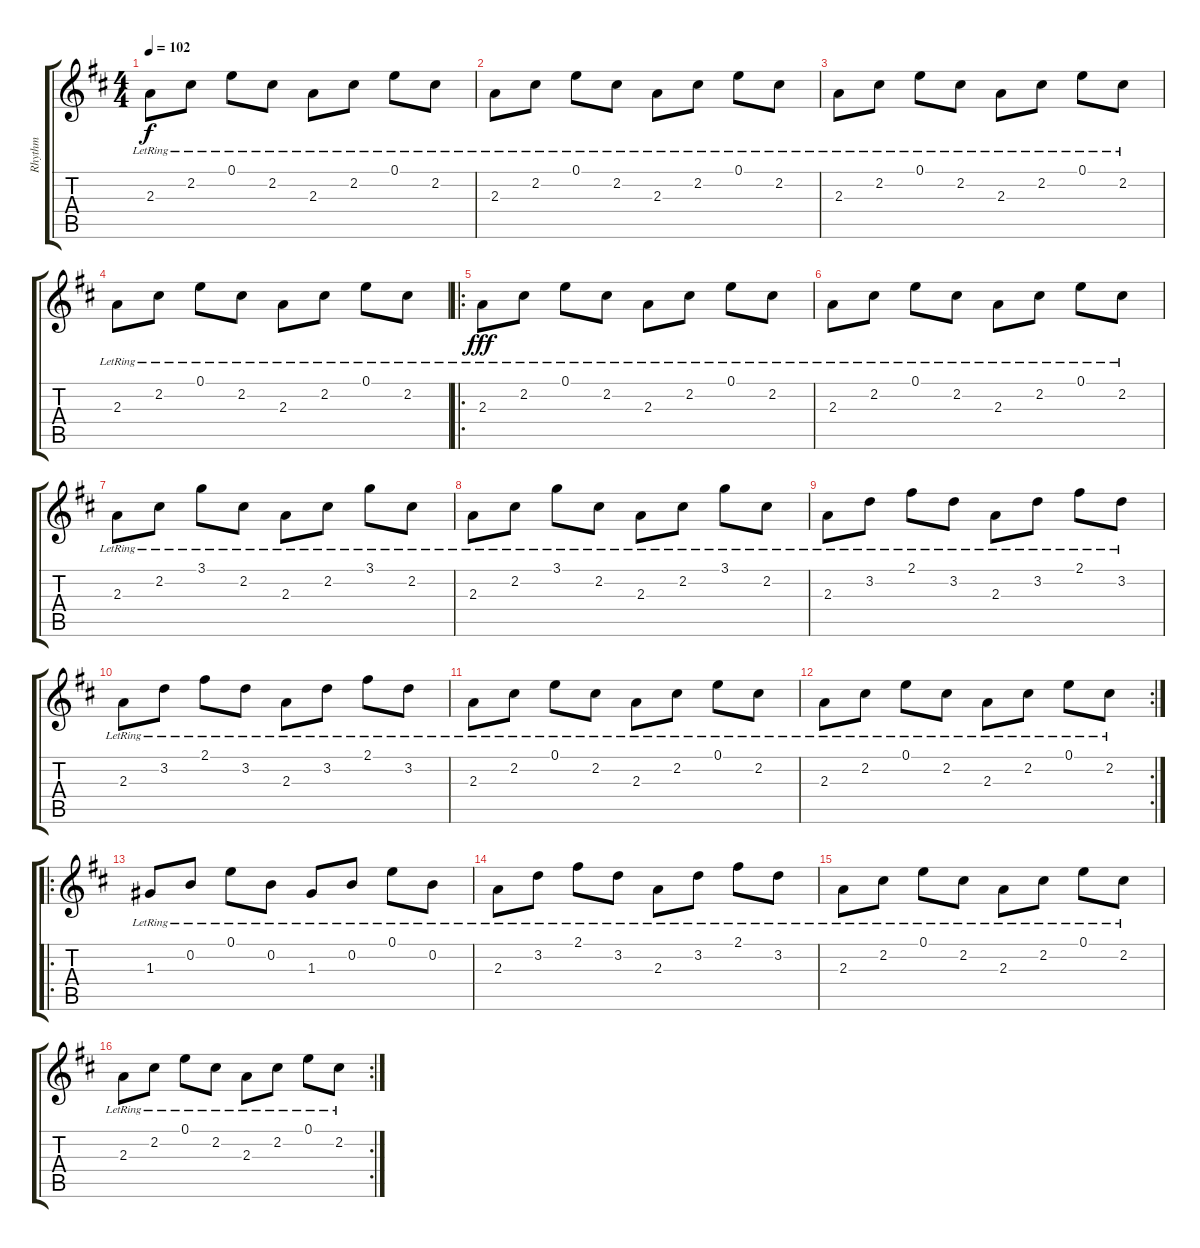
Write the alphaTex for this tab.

\track ("Rhythm" "Rhythm") {instrument acousticguitarsteel}
\staff {score tabs}
\tuning (E4 B3 G3 D3 A2 E2) {hide}
\ts (4 4)
\tempo 102
\clef g2
\ks d
2.3{lr}.8{dy f} 2.2{lr}.8 0.1{lr}.8 2.2{lr}.8 2.3{lr}.8 2.2{lr}.8 0.1{lr}.8 2.2{lr}.8 |
2.3{lr}.8 2.2{lr}.8 0.1{lr}.8 2.2{lr}.8 2.3{lr}.8 2.2{lr}.8 0.1{lr}.8 2.2{lr}.8 |
2.3{lr}.8 2.2{lr}.8 0.1{lr}.8 2.2{lr}.8 2.3{lr}.8 2.2{lr}.8 0.1{lr}.8 2.2{lr}.8 |
2.3{lr}.8 2.2{lr}.8 0.1{lr}.8 2.2{lr}.8 2.3{lr}.8 2.2{lr}.8 0.1{lr}.8 2.2{lr}.8 |
\ro
2.3{lr}.8{dy fff} 2.2{lr}.8 0.1{lr}.8 2.2{lr}.8 2.3{lr}.8 2.2{lr}.8 0.1{lr}.8 2.2{lr}.8 |
2.3{lr}.8 2.2{lr}.8 0.1{lr}.8 2.2{lr}.8 2.3{lr}.8 2.2{lr}.8 0.1{lr}.8 2.2{lr}.8 |
2.3{lr}.8 2.2{lr}.8 3.1{lr}.8 2.2{lr}.8 2.3{lr}.8 2.2{lr}.8 3.1{lr}.8 2.2{lr}.8 |
2.3{lr}.8 2.2{lr}.8 3.1{lr}.8 2.2{lr}.8 2.3{lr}.8 2.2{lr}.8 3.1{lr}.8 2.2{lr}.8 |
2.3{lr}.8 3.2{lr}.8 2.1{lr}.8 3.2{lr}.8 2.3{lr}.8 3.2{lr}.8 2.1{lr}.8 3.2{lr}.8 |
2.3{lr}.8 3.2{lr}.8 2.1{lr}.8 3.2{lr}.8 2.3{lr}.8 3.2{lr}.8 2.1{lr}.8 3.2{lr}.8 |
2.3{lr}.8 2.2{lr}.8 0.1{lr}.8 2.2{lr}.8 2.3{lr}.8 2.2{lr}.8 0.1{lr}.8 2.2{lr}.8 |
\rc 2
2.3{lr}.8 2.2{lr}.8 0.1{lr}.8 2.2{lr}.8 2.3{lr}.8 2.2{lr}.8 0.1{lr}.8 2.2{lr}.8 |
\ro
1.3{lr}.8 0.2{lr}.8 0.1{lr}.8 0.2{lr}.8 1.3{lr}.8 0.2{lr}.8 0.1{lr}.8 0.2{lr}.8 |
2.3{lr}.8 3.2{lr}.8 2.1{lr}.8 3.2{lr}.8 2.3{lr}.8 3.2{lr}.8 2.1{lr}.8 3.2{lr}.8 |
2.3{lr}.8 2.2{lr}.8 0.1{lr}.8 2.2{lr}.8 2.3{lr}.8 2.2{lr}.8 0.1{lr}.8 2.2{lr}.8 |
\rc 2
2.3{lr}.8 2.2{lr}.8 0.1{lr}.8 2.2{lr}.8 2.3{lr}.8 2.2{lr}.8 0.1{lr}.8 2.2{lr}.8
